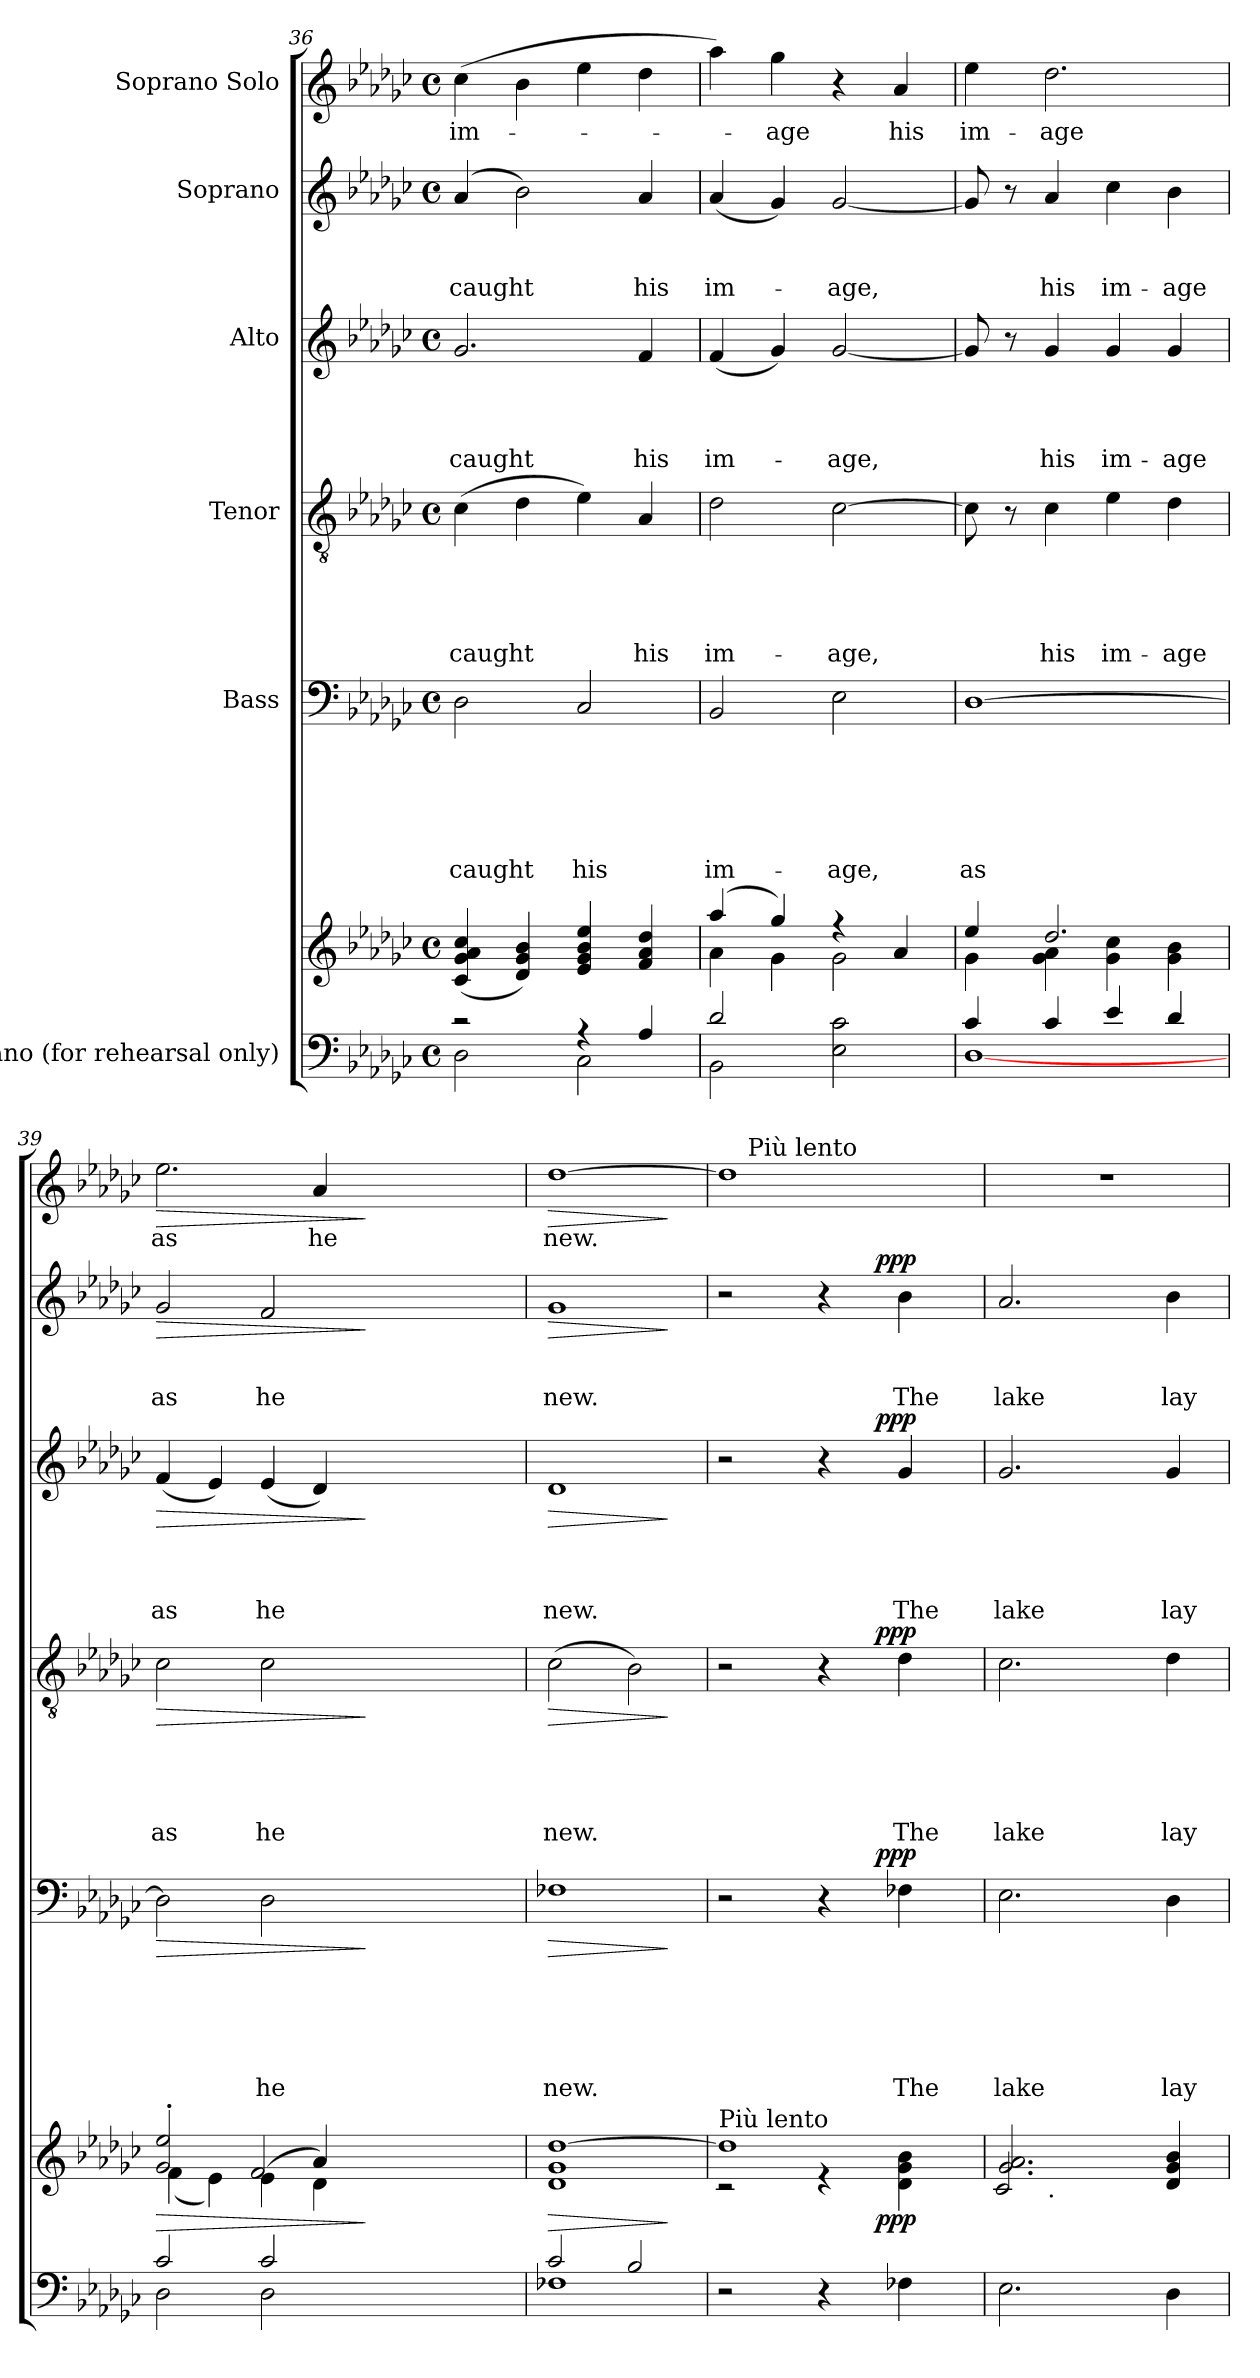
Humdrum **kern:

**kern	**kern	**dynam	**kern	**text	**text	**text	**text	**text	**text	**dynam	**kern	**text	**text	**text	**text	**text	**dynam	**kern	**text	**text	**text	**text	**dynam	**kern	**text	**text	**text	**dynam	**kern	**text	**dynam
*part6	*part6	*part6	*part5	*part5	*part5	*part5	*part5	*part5	*part5	*part5	*part4	*part4	*part4	*part4	*part4	*part4	*part4	*part3	*part3	*part3	*part3	*part3	*part3	*part2	*part2	*part2	*part2	*part2	*part1	*part1	*part1
*staff7	*staff6	*staff6/7	*staff5	*staff5	*staff5	*staff5	*staff5	*staff5	*staff5	*staff5	*staff4	*staff4	*staff4	*staff4	*staff4	*staff4	*staff4	*staff3	*staff3	*staff3	*staff3	*staff3	*staff3	*staff2	*staff2	*staff2	*staff2	*staff2	*staff1	*staff1	*staff1
*I"Piano (for rehearsal only)	*	*	*I"Bass	*	*	*	*	*	*	*	*I"Tenor	*	*	*	*	*	*	*I"Alto	*	*	*	*	*	*I"Soprano	*	*	*	*	*I"Soprano Solo	*	*
*clefF4	*clefG2	*	*clefF4	*	*	*	*	*	*	*	*clefGv2	*	*	*	*	*	*	*clefG2	*	*	*	*	*	*clefG2	*	*	*	*	*clefG2	*	*
*k[b-e-a-d-g-c-]	*k[b-e-a-d-g-c-]	*	*k[b-e-a-d-g-c-]	*	*	*	*	*	*	*	*k[b-e-a-d-g-c-]	*	*	*	*	*	*	*k[b-e-a-d-g-c-]	*	*	*	*	*	*k[b-e-a-d-g-c-]	*	*	*	*	*k[b-e-a-d-g-c-]	*	*
*G-:	*G-:	*	*G-:	*	*	*	*	*	*	*	*G-:	*	*	*	*	*	*	*G-:	*	*	*	*	*	*G-:	*	*	*	*	*G-:	*	*
*M4/4	*M4/4	*	*M4/4	*	*	*	*	*	*	*	*M4/4	*	*	*	*	*	*	*M4/4	*	*	*	*	*	*M4/4	*	*	*	*	*M4/4	*	*
*met(c)	*met(c)	*	*met(c)	*	*	*	*	*	*	*	*met(c)	*	*	*	*	*	*	*met(c)	*	*	*	*	*	*met(c)	*	*	*	*	*met(c)	*	*
=36	=36	=36	=36	=36	=36	=36	=36	=36	=36	=36	=36	=36	=36	=36	=36	=36	=36	=36	=36	=36	=36	=36	=36	=36	=36	=36	=36	=36	=36	=36	=36
*^	*	*	*	*	*	*	*	*	*	*	*	*	*	*	*	*	*	*	*	*	*	*	*	*	*	*	*	*	*	*	*
!	!	!	!	!	!	!	!	!	!	!LO:LY:b	!	!	!	!	!	!	!LO:LY:b	!	!	!	!	!	!LO:LY:b	!	!	!	!	!LO:LY:b	!	!	!LO:LY:b	!
2rc	2D-\	(<4c-/ 4g-/ 4a-/ 4cc-/	.	2D-\	.	.	.	.	.	caught	.	(>4c-\	.	.	.	.	caught	.	2.g-/	.	.	.	caught	.	(4a-/	.	.	caught	.	(>4cc-\	im-	.
.	.	4d-/ 4g-/ 4b-/)	.	.	.	.	.	.	.	.	.	4d-\	.	.	.	.	.	.	.	.	.	.	.	.	2b-\)	.	.	.	.	4b-\	.	.
!	!	!	!	!	!	!	!	!	!	!LO:LY:b	!	!	!	!	!	!	!	!	!	!	!	!	!	!	!	!	!	!	!	!	!	!
4rA	2C-\	4e-/ 4g-/ 4b-/ 4ee-/	.	2C-/	.	.	.	.	.	his	.	4e-\)	.	.	.	.	.	.	.	.	.	.	.	.	.	.	.	.	.	4ee-\	.	.
!	!	!	!	!	!	!	!	!	!	!	!	!	!	!	!	!	!LO:LY:b	!	!	!	!	!	!LO:LY:b	!	!	!	!	!LO:LY:b	!	!	!	!
4A-/	.	4f/ 4a-/ 4dd-/	.	.	.	.	.	.	.	.	.	4A-/	.	.	.	.	his	.	4f/	.	.	.	his	.	4a-/	.	.	his	.	4dd-\	.	.
=37	=37	=37	=37	=37	=37	=37	=37	=37	=37	=37	=37	=37	=37	=37	=37	=37	=37	=37	=37	=37	=37	=37	=37	=37	=37	=37	=37	=37	=37	=37	=37	=37
*	*	*^	*	*	*	*	*	*	*	*	*	*	*	*	*	*	*	*	*	*	*	*	*	*	*	*	*	*	*	*	*	*
!	!	!	!	!	!	!	!	!	!	!	!LO:LY:b	!	!	!	!	!	!	!LO:LY:b	!	!	!	!	!	!LO:LY:b	!	!	!	!	!LO:LY:b	!	!	!	!
2d-/	2BB-\	(4aa-/	4a-\	.	2BB-/	.	.	.	.	.	im-	.	2d-\	.	.	.	.	im-	.	(<4f/	.	.	.	im-	.	(<4a-/	.	.	im-	.	4aa-\)	.	.
!	!	!	!	!	!	!	!	!	!	!	!	!	!	!	!	!	!	!	!	!	!	!	!	!	!	!	!	!	!	!	!	!LO:LY:b	!
.	.	4gg-/)	4g-\	.	.	.	.	.	.	.	.	.	.	.	.	.	.	.	.	4g-/)	.	.	.	.	.	4g-/)	.	.	.	.	4gg-\	-age	.
!	!	!	!	!	!	!	!	!	!	!	!LO:LY:b	!	!	!	!	!	!	!LO:LY:b	!	!	!	!	!	!LO:LY:b	!	!	!	!	!LO:LY:b	!	!	!	!
2ryy	2E-\ 2c-\	4rff	2g-\	.	2E-\	.	.	.	.	.	-age,	.	[>2c-\	.	.	.	.	-age,	.	[<2g-/	.	.	.	-age,	.	[<2g-/	.	.	-age,	.	4r	.	.
!	!	!	!	!	!	!	!	!	!	!	!	!	!	!	!	!	!	!	!	!	!	!	!	!	!	!	!	!	!	!	!	!LO:LY:b	!
.	.	4a-/	.	.	.	.	.	.	.	.	.	.	.	.	.	.	.	.	.	.	.	.	.	.	.	.	.	.	.	.	4a-/	his	.
=38	=38	=38	=38	=38	=38	=38	=38	=38	=38	=38	=38	=38	=38	=38	=38	=38	=38	=38	=38	=38	=38	=38	=38	=38	=38	=38	=38	=38	=38	=38	=38	=38	=38
!	!	!	!	!	!	!	!	!	!	!	!LO:LY:b	!	!	!	!	!	!	!	!	!	!	!	!	!	!	!	!	!	!	!	!	!LO:LY:b	!
4c-/	[<1D-	4ee-/	4g-\	.	[>1D-	.	.	.	.	.	as	.	8c-\]	.	.	.	.	.	.	8g-/]	.	.	.	.	.	8g-/]	.	.	.	.	4ee-\	im-	.
.	.	.	.	.	.	.	.	.	.	.	.	.	8r	.	.	.	.	.	.	8r	.	.	.	.	.	8r	.	.	.	.	.	.	.
!	!	!	!	!	!	!	!	!	!	!	!	!	!	!	!	!	!	!LO:LY:b	!	!	!	!	!	!LO:LY:b	!	!	!	!	!LO:LY:b	!	!	!LO:LY:b	!
4c-/	.	2.dd-/	4g-\ 4a-\	.	.	.	.	.	.	.	.	.	4c-\	.	.	.	.	his	.	4g-/	.	.	.	his	.	4a-/	.	.	his	.	2.dd-\	-age	.
!	!	!	!	!	!	!	!	!	!	!	!	!	!	!	!	!	!	!LO:LY:b	!	!	!	!	!	!LO:LY:b	!	!	!	!	!LO:LY:b	!	!	!	!
4e-/	.	.	4g-\ 4cc-\	.	.	.	.	.	.	.	.	.	4e-\	.	.	.	.	im-	.	4g-/	.	.	.	im-	.	4cc-\	.	.	im-	.	.	.	.
!	!	!	!	!	!	!	!	!	!	!	!	!	!	!	!	!	!	!LO:LY:b:rj	!	!	!	!	!	!LO:LY:b:rj	!	!	!	!	!LO:LY:b:rj	!	!	!	!
4d-/	.	.	4g-\ 4b-\	.	.	.	.	.	.	.	.	.	4d-\	.	.	.	.	-age	.	4g-/	.	.	.	-age	.	4b-\	.	.	-age	.	.	.	.
=39	=39	=39	=39	=39	=39	=39	=39	=39	=39	=39	=39	=39	=39	=39	=39	=39	=39	=39	=39	=39	=39	=39	=39	=39	=39	=39	=39	=39	=39	=39	=39	=39	=39
!	!	!	!	!LO:HP:b	!	!	!	!	!	!	!	!LO:HP:b	!	!	!	!	!	!LO:LY:b	!LO:HP:b	!	!	!	!	!LO:LY:b	!LO:HP:b	!	!	!	!LO:LY:b	!LO:HP:b	!	!LO:LY:b	!LO:HP:b
*	*	*	*^	*	*	*	*	*	*	*	*	*	*	*	*	*	*	*	*	*	*	*	*	*	*	*	*	*	*	*	*	*	*
2D-\	2c-/	2g-/'> 2ee-/'>	(<4f\	2.ryy	>	2D-\]	.	.	.	.	.	.	>	2c-\	.	.	.	.	as	>	(<4f/	.	.	.	as	>	2g-/	.	.	as	>	2.ee-\	as	>
.	.	.	4e-\)	.	.	.	.	.	.	.	.	.	.	.	.	.	.	.	.	.	4e-/)	.	.	.	.	.	.	.	.	.	.	.	.	.
!	!	!	!	!	!	!	!	!	!	!	!	!LO:LY:b	!	!	!	!	!	!	!LO:LY:b	!	!	!	!	!	!LO:LY:b	!	!	!	!	!LO:LY:b	!	!	!	!
2c-/	2D-\	(<4e-\	2f/	.	.	2D-\	.	.	.	.	.	he	.	2c-\	.	.	.	.	he	.	(<4e-/	.	.	.	he	.	2f/	.	.	he	.	.	.	.
!	!	!	!	!	!	!	!	!	!	!	!	!	!	!	!	!	!	!	!	!	!	!	!	!	!	!	!	!	!	!	!	!	!LO:LY:b	!
.	.	4d-\)	.	4a-/	.	.	.	.	.	.	.	.	.	.	.	.	.	.	.	.	4d-/)	.	.	.	.	.	.	.	.	.	.	4a-/	he	.
2ryy	2ryy	2ryy	2ryy	2ryy	]	2ryy	.	.	.	.	.	.	]	2ryy	.	.	.	.	.	]	2ryy	.	.	.	.	]	2ryy	.	.	.	]	2ryy	.	]
4ryy	4ryy	4ryy	4ryy	4ryy	.	4ryy	.	.	.	.	.	.	.	4ryy	.	.	.	.	.	.	4ryy	.	.	.	.	.	4ryy	.	.	.	.	4ryy	.	.
16.ryy	16.ryy	16.ryy	16.ryy	16.ryy	.	16.ryy	.	.	.	.	.	.	.	16.ryy	.	.	.	.	.	.	16.ryy	.	.	.	.	.	16.ryy	.	.	.	.	16.ryy	.	.
!!LO:LB:g=z
=40	=40	=40	=40	=40	=40	=40	=40	=40	=40	=40	=40	=40	=40	=40	=40	=40	=40	=40	=40	=40	=40	=40	=40	=40	=40	=40	=40	=40	=40	=40	=40	=40	=40	=40
!	!	!	!	!	!LO:HP:b	!	!	!	!	!	!	!LO:LY:b	!LO:HP:b	!	!	!	!	!	!LO:LY:b	!LO:HP:b	!	!	!	!	!LO:LY:b	!LO:HP:b	!	!	!	!LO:LY:b	!LO:HP:b	!	!LO:LY:b	!LO:HP:b
*	*	*v	*v	*v	*	*	*	*	*	*	*	*	*	*	*	*	*	*	*	*	*	*	*	*	*	*	*	*	*	*	*	*	*	*
2c-/	1F-X	1d- 1g- [>1dd-	>	1F-X	.	.	.	.	.	new.	>	(>2c-\	.	.	.	.	new.	>	1d-	.	.	.	new.	>	1g-	.	.	new.	>	[>1dd-	new.	>
2B-/	.	.	.	.	.	.	.	.	.	.	.	2B-\)	.	.	.	.	.	.	.	.	.	.	.	.	.	.	.	.	.	.	.	.
*v	*v	*	*	*	*	*	*	*	*	*	*	*	*	*	*	*	*	*	*	*	*	*	*	*	*	*	*	*	*	*	*	*
.	.	]	.	.	.	.	.	.	.	]	.	.	.	.	.	.	]	.	.	.	.	.	]	.	.	.	.	]	.	.	]
=41	=41	=41	=41	=41	=41	=41	=41	=41	=41	=41	=41	=41	=41	=41	=41	=41	=41	=41	=41	=41	=41	=41	=41	=41	=41	=41	=41	=41	=41	=41	=41
*	*^	*	*^	*	*	*	*	*	*	*	*^	*	*	*	*	*	*	*^	*	*	*	*	*	*^	*	*	*	*	*	*	*
*	*	*^	*	*	*	*	*	*	*	*	*	*	*	*	*	*	*	*	*	*	*	*	*	*	*	*	*	*	*	*	*	*	*	*	*	*
!	!LO:TX:a:t=Più lento	!	!	!	!	!	!	!	!	!	!	!	!	!	!	!	!	!	!	!	!	!	!	!	!	!	!	!	!	!	!	!	!	!	!	!	!
*	*	*	*	*	*	*	*	*	*	*	*	*	*	*	*	*	*	*	*	*	*	*	*	*	*	*	*	*	*	*	*	*	*	*	*^	*	*
2r	1dd-]	2rc	2ryy	.	2r	2ryy	.	.	.	.	.	.	.	2r	2ryy	.	.	.	.	.	.	2r	2ryy	.	.	.	.	.	2r	2ryy	.	.	.	.	1dd-]	16.ryy	.	.
!	!	!	!	!	!	!	!	!	!	!	!	!	!	!	!	!	!	!	!	!	!	!	!	!	!	!	!	!	!	!	!	!	!	!	!	!LO:TX:a:t=Più lento	!	!
.	.	.	.	.	.	.	.	.	.	.	.	.	.	.	.	.	.	.	.	.	.	.	.	.	.	.	.	.	.	.	.	.	.	.	.	2ryy	.	.
4r	.	4re	8.ryy	.	4r	8.ryy	.	.	.	.	.	.	.	4r	8.ryy	.	.	.	.	.	.	4r	8.ryy	.	.	.	.	.	4r	8.ryy	.	.	.	.	.	.	.	.
.	.	.	.	.	.	.	.	.	.	.	.	.	.	.	.	.	.	.	.	.	.	.	.	.	.	.	.	.	.	.	.	.	.	.	.	4ryy	.	.
!	!	!	!	!LO:DY:b	!	!	!	!	!	!	!	!	!LO:DY:a	!	!	!	!	!	!	!	!LO:DY:a	!	!	!	!	!	!	!LO:DY:a	!	!	!	!	!	!LO:DY:a	!	!	!	!
.	.	.	4ryy	ppp	.	4ryy	.	.	.	.	.	.	ppp	.	4ryy	.	.	.	.	.	ppp	.	4ryy	.	.	.	.	ppp	.	4ryy	.	.	.	ppp	.	.	.	.
!	!	!	!	!	!	!	!	!	!	!	!	!LO:LY:b	!	!	!	!	!	!	!	!LO:LY:b	!	!	!	!	!	!	!LO:LY:b	!	!	!	!	!	!LO:LY:b	!	!	!	!	!
4F-X\	.	4d-\ 4g-\ 4b-\	.	.	4F-X\	.	.	.	.	.	.	The	.	4d-\	.	.	.	.	.	The	.	4g-/	.	.	.	.	The	.	4b-\	.	.	.	The	.	.	.	.	.
.	.	.	.	.	.	.	.	.	.	.	.	.	.	.	.	.	.	.	.	.	.	.	.	.	.	.	.	.	.	.	.	.	.	.	.	8ryy	.	.
.	.	.	16ryy	.	.	16ryy	.	.	.	.	.	.	.	.	16ryy	.	.	.	.	.	.	.	16ryy	.	.	.	.	.	.	16ryy	.	.	.	.	.	.	.	.
.	.	.	.	.	.	.	.	.	.	.	.	.	.	.	.	.	.	.	.	.	.	.	.	.	.	.	.	.	.	.	.	.	.	.	.	32ryy	.	.
=42	=42	=42	=42	=42	=42	=42	=42	=42	=42	=42	=42	=42	=42	=42	=42	=42	=42	=42	=42	=42	=42	=42	=42	=42	=42	=42	=42	=42	=42	=42	=42	=42	=42	=42	=42	=42	=42	=42
!	!	!	!	!	!	!	!	!	!	!	!	!LO:LY:b	!	!	!	!	!	!	!	!LO:LY:b	!	!	!	!	!	!	!LO:LY:b	!	!	!	!	!	!LO:LY:b	!	!	!	!	!
*	*	*	*	*	*v	*v	*	*	*	*	*	*	*	*	*	*	*	*	*	*	*	*v	*v	*	*	*	*	*	*v	*v	*	*	*	*	*v	*v	*	*
*	*	*	*	*	*	*	*	*	*	*	*	*	*v	*v	*	*	*	*	*	*	*	*	*	*	*	*	*	*	*	*	*	*	*	*
2.E-\	2.g-/ 2.a-/	2c-/	8..ryy	.	2.E-\	.	.	.	.	.	lake	.	2.c-\	.	.	.	.	lake	.	2.g-/	.	.	.	lake	.	2.a-/	.	.	lake	.	1r	.	.
!	!	!	!LO:TX:b:t=.	!	!	!	!	!	!	!	!	!	!	!	!	!	!	!	!	!	!	!	!	!	!	!	!	!	!	!	!	!	!
.	.	.	2ryy	.	.	.	.	.	.	.	.	.	.	.	.	.	.	.	.	.	.	.	.	.	.	.	.	.	.	.	.	.	.
.	.	2ryy	.	.	.	.	.	.	.	.	.	.	.	.	.	.	.	.	.	.	.	.	.	.	.	.	.	.	.	.	.	.	.
.	.	.	4ryy	.	.	.	.	.	.	.	.	.	.	.	.	.	.	.	.	.	.	.	.	.	.	.	.	.	.	.	.	.	.
!	!	!	!	!	!	!	!	!	!	!	!LO:LY:b	!	!	!	!	!	!	!LO:LY:b	!	!	!	!	!	!LO:LY:b	!	!	!	!	!LO:LY:b	!	!	!	!
4D-\	4d-/ 4g-/ 4b-/	.	.	.	4D-\	.	.	.	.	.	lay	.	4d-\	.	.	.	.	lay	.	4g-/	.	.	.	lay	.	4b-\	.	.	lay	.	.	.	.
.	.	.	32ryy	.	.	.	.	.	.	.	.	.	.	.	.	.	.	.	.	.	.	.	.	.	.	.	.	.	.	.	.	.	.
*	*v	*v	*v	*	*	*	*	*	*	*	*	*	*	*	*	*	*	*	*	*	*	*	*	*	*	*	*	*	*	*	*	*	*
=	=	=	=	=	=	=	=	=	=	=	=	=	=	=	=	=	=	=	=	=	=	=	=	=	=	=	=	=	=	=	=
*-	*-	*-	*-	*-	*-	*-	*-	*-	*-	*-	*-	*-	*-	*-	*-	*-	*-	*-	*-	*-	*-	*-	*-	*-	*-	*-	*-	*-	*-	*-	*-
